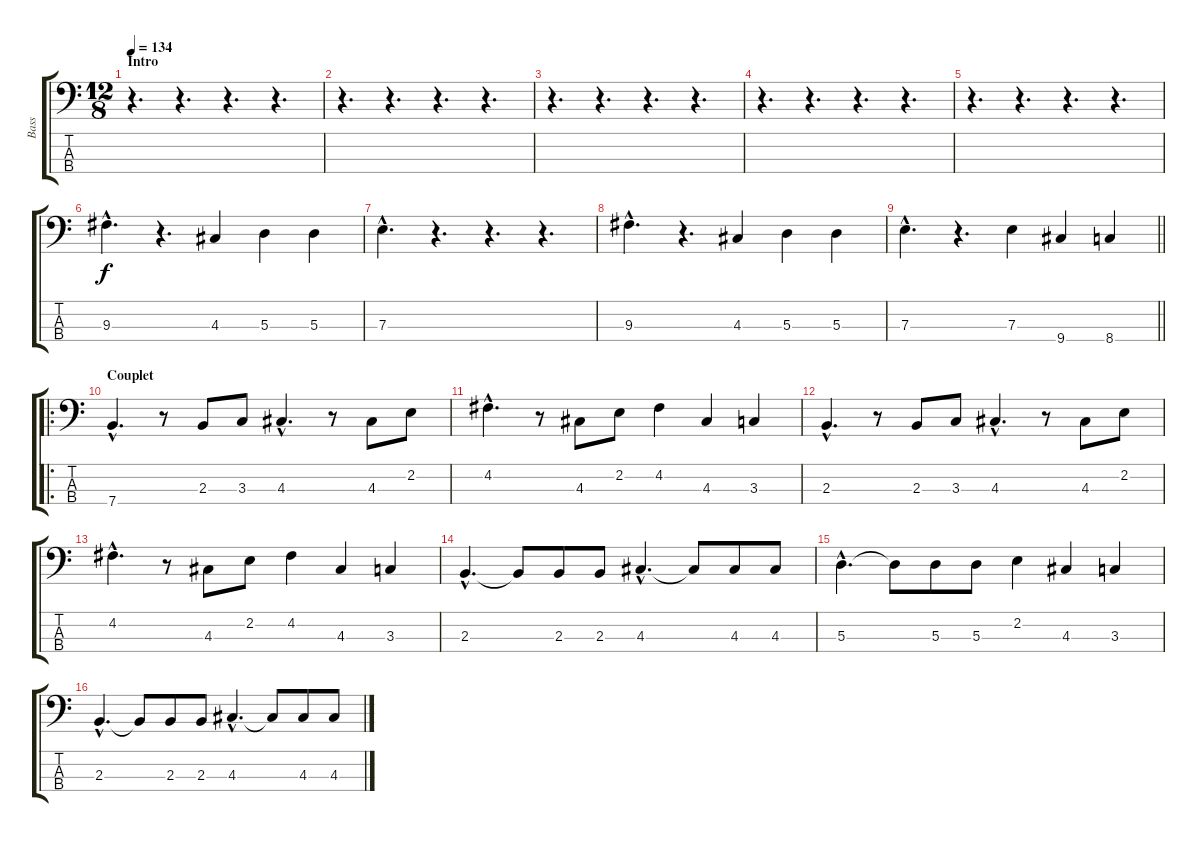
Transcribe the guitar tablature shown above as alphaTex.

\track ("Bass" "Bass") {instrument electricbassfinger}
\staff {score tabs}
\tuning (G2 D2 A1 E1) {hide}
\ts (12 8)
\section ("" "Intro")
\tempo 134
\clef f4
\ks c
r.4{d dy f instrument electricbassfinger} r.4{d} r.4{d} r.4{d} |
r.4{d} r.4{d} r.4{d} r.4{d} |
r.4{d} r.4{d} r.4{d} r.4{d} |
r.4{d} r.4{d} r.4{d} r.4{d} |
r.4{d} r.4{d} r.4{d} r.4{d} |
9.3{hac}.4{d} r.4{d} 4.3.4 5.3.4 5.3.4 |
7.3{hac}.4{d} r.4{d} r.4{d} r.4{d} |
9.3{hac}.4{d} r.4{d} 4.3.4 5.3.4 5.3.4 |
\barLineRight lightlight
7.3{hac}.4{d} r.4{d} 7.3.4 9.4.4 8.4.4 |
\ro
\section ("" "Couplet")
7.4{hac}.4{d} r.8 2.3.8 3.3.8 4.3{hac}.4{d} r.8 4.3.8 2.2.8 |
4.2{hac}.4{d} r.8 4.3.8 2.2.8 4.2.4 4.3.4 3.3.4 |
2.3{hac}.4{d} r.8 2.3.8 3.3.8 4.3{hac}.4{d} r.8 4.3.8 2.2.8 |
4.2{hac}.4{d} r.8 4.3.8 2.2.8 4.2.4 4.3.4 3.3.4 |
2.3{hac}.4{d} 2.3{t}.8 2.3.8 2.3.8 4.3{hac}.4{d} 4.3{t}.8 4.3.8 4.3.8 |
5.3{hac}.4{d} 5.3{t}.8 5.3.8 5.3.8 2.2.4 4.3.4 3.3.4 |
2.3{hac}.4{d} 2.3{t}.8 2.3.8 2.3.8 4.3{hac}.4{d} 4.3{t}.8 4.3.8 4.3.8
